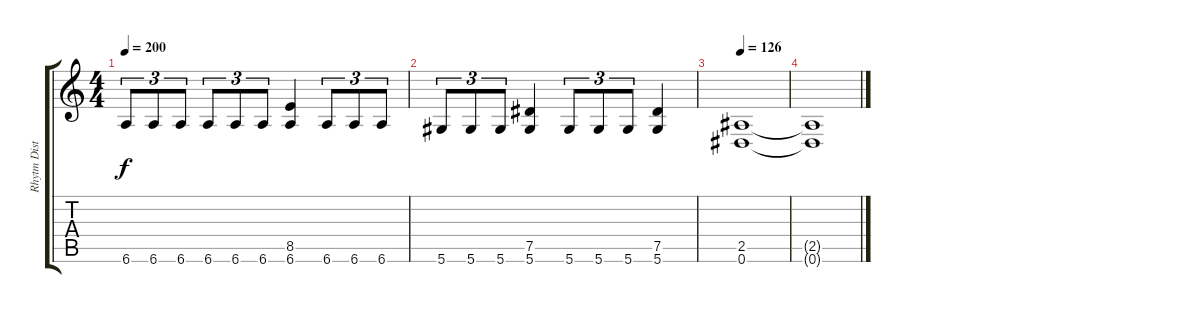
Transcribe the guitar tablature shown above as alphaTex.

\track ("Rhytm Distortion" "Rhytm Dist") {instrument overdrivenguitar}
\staff {score tabs}
\tuning (Eb4 Bb3 Gb3 Db3 Ab2 Eb2) {hide}
\ts (4 4)
\tempo 200
\clef g2
\ks c
6.6.8{tu (3 2) dy f} 6.6.8{tu (3 2)} 6.6.8{tu (3 2)} 6.6.8{tu (3 2)} 6.6.8{tu (3 2)} 6.6.8{tu (3 2)} (8.5 6.6).4 6.6.8{tu (3 2)} 6.6.8{tu (3 2)} 6.6.8{tu (3 2)} |
5.6.8{tu (3 2)} 5.6.8{tu (3 2)} 5.6.8{tu (3 2)} (7.5 5.6).4 5.6.8{tu (3 2)} 5.6.8{tu (3 2)} 5.6.8{tu (3 2)} (7.5 5.6).4 |
\tempo 126
(2.5 0.6).1 |
(2.5{t} 0.6{t}).1
